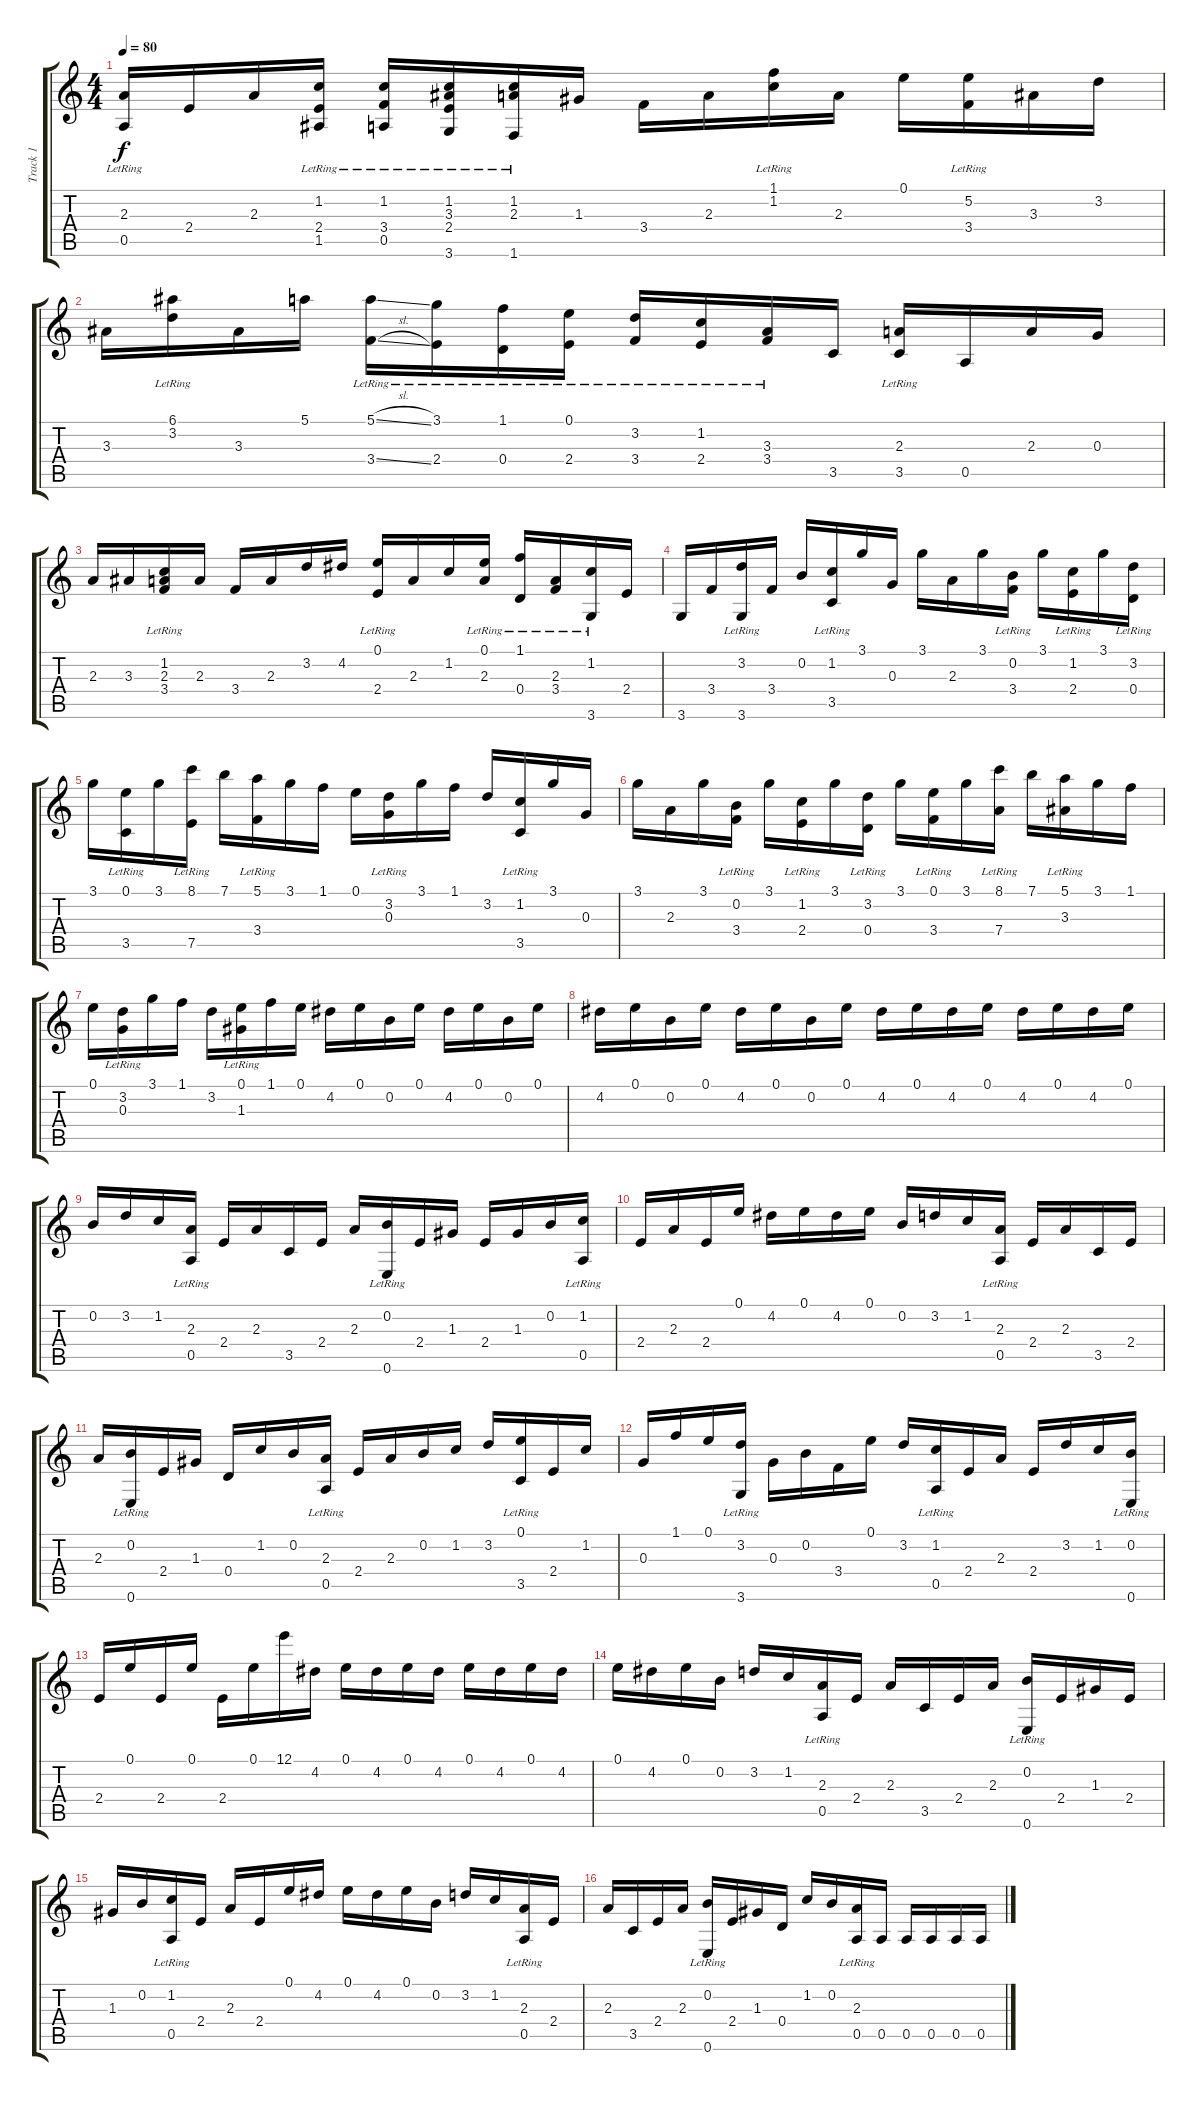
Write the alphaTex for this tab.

\track ("Track 1" "Track 1") {instrument acousticguitarsteel}
\staff {score tabs}
\tuning (E4 B3 G3 D3 A2 E2) {hide}
\ts (4 4)
\tempo 80
\clef g2
\ks c
(2.3{lr} 0.5{lr}).16{dy f} 2.4.16 2.3.16 (1.2{lr} 2.4{lr} 1.5{lr}).16 (1.2{lr} 3.4{lr} 0.5{lr}).16 (1.2{lr} 3.3{lr} 2.4{lr} 3.6{lr}).16 (1.2{lr} 2.3{lr} 1.6{lr}).16 1.3.16 3.4.16 2.3.16 (1.1{lr} 1.2{lr}).16 2.3.16 0.1.16 (5.2{lr} 3.4{lr}).16 3.3.16 3.2.16 |
3.3.16 (6.1{lr} 3.2{lr}).16 3.3.16 5.1.16 (5.1{sl lr} 3.4{sl lr}).16 (3.1{lr} 2.4{lr}).16 (1.1{lr} 0.4{lr}).16 (0.1{lr} 2.4{lr}).16 (3.2{lr} 3.4{lr}).16 (1.2{lr} 2.4{lr}).16 (3.3{lr} 3.4{lr}).16 3.5.16 (2.3{lr} 3.5{lr}).16 0.5.16 2.3.16 0.3.16 |
2.3.16 3.3.16 (1.2{lr} 2.3{lr} 3.4{lr}).16 2.3.16 3.4.16 2.3.16 3.2.16 4.2.16 (0.1{lr} 2.4{lr}).16 2.3.16 1.2.16 (0.1{lr} 2.3{lr}).16 (1.1{lr} 0.4{lr}).16 (2.3{lr} 3.4{lr}).16 (1.2{lr} 3.6{lr}).16 2.4.16 |
3.6.16 3.4.16 (3.2{lr} 3.6{lr}).16 3.4.16 0.2.16 (1.2{lr} 3.5{lr}).16 3.1.16 0.3.16 3.1.16 2.3.16 3.1.16 (0.2{lr} 3.4{lr}).16 3.1.16 (1.2{lr} 2.4{lr}).16 3.1.16 (3.2{lr} 0.4{lr}).16 |
3.1.16 (0.1{lr} 3.5{lr}).16 3.1.16 (8.1{lr} 7.5{lr}).16 7.1.16 (5.1{lr} 3.4{lr}).16 3.1.16 1.1.16 0.1.16 (3.2{lr} 0.3{lr}).16 3.1.16 1.1.16 3.2.16 (1.2{lr} 3.5{lr}).16 3.1.16 0.3.16 |
3.1.16 2.3.16 3.1.16 (0.2{lr} 3.4{lr}).16 3.1.16 (1.2{lr} 2.4{lr}).16 3.1.16 (3.2{lr} 0.4{lr}).16 3.1.16 (0.1{lr} 3.4{lr}).16 3.1.16 (8.1{lr} 7.4{lr}).16 7.1.16 (5.1{lr} 3.3{lr}).16 3.1.16 1.1.16 |
0.1.16 (3.2{lr} 0.3{lr}).16 3.1.16 1.1.16 3.2.16 (0.1{lr} 1.3{lr}).16 1.1.16 0.1.16 4.2.16 0.1.16 0.2.16 0.1.16 4.2.16 0.1.16 0.2.16 0.1.16 |
4.2.16 0.1.16 0.2.16 0.1.16 4.2.16 0.1.16 0.2.16 0.1.16 4.2.16 0.1.16 4.2.16 0.1.16 4.2.16 0.1.16 4.2.16 0.1.16 |
0.2.16 3.2.16 1.2.16 (2.3{lr} 0.5{lr}).16 2.4.16 2.3.16 3.5.16 2.4.16 2.3.16 (0.2{lr} 0.6{lr}).16 2.4.16 1.3.16 2.4.16 1.3.16 0.2.16 (1.2{lr} 0.5{lr}).16 |
2.4.16 2.3.16 2.4.16 0.1.16 4.2.16 0.1.16 4.2.16 0.1.16 0.2.16 3.2.16 1.2.16 (2.3{lr} 0.5{lr}).16 2.4.16 2.3.16 3.5.16 2.4.16 |
2.3.16 (0.2{lr} 0.6{lr}).16 2.4.16 1.3.16 0.4.16 1.2.16 0.2.16 (2.3{lr} 0.5{lr}).16 2.4.16 2.3.16 0.2.16 1.2.16 3.2.16 (0.1{lr} 3.5{lr}).16 2.4.16 1.2.16 |
0.3.16 1.1.16 0.1.16 (3.2{lr} 3.6{lr}).16 0.3.16 0.2.16 3.4.16 0.1.16 3.2.16 (1.2{lr} 0.5{lr}).16 2.4.16 2.3.16 2.4.16 3.2.16 1.2.16 (0.2{lr} 0.6{lr}).16 |
2.4.16 0.1.16 2.4.16 0.1.16 2.4.16 0.1.16 12.1.16 4.2.16 0.1.16 4.2.16 0.1.16 4.2.16 0.1.16 4.2.16 0.1.16 4.2.16 |
0.1.16 4.2.16 0.1.16 0.2.16 3.2.16 1.2.16 (2.3{lr} 0.5{lr}).16 2.4.16 2.3.16 3.5.16 2.4.16 2.3.16 (0.2{lr} 0.6{lr}).16 2.4.16 1.3.16 2.4.16 |
1.3.16 0.2.16 (1.2{lr} 0.5{lr}).16 2.4.16 2.3.16 2.4.16 0.1.16 4.2.16 0.1.16 4.2.16 0.1.16 0.2.16 3.2.16 1.2.16 (2.3{lr} 0.5{lr}).16 2.4.16 |
2.3.16 3.5.16 2.4.16 2.3.16 (0.2{lr} 0.6{lr}).16 2.4.16 1.3.16 0.4.16 1.2.16 0.2.16 (2.3{lr} 0.5{lr}).16 0.5.16 0.5.16 0.5.16 0.5.16 0.5.16
